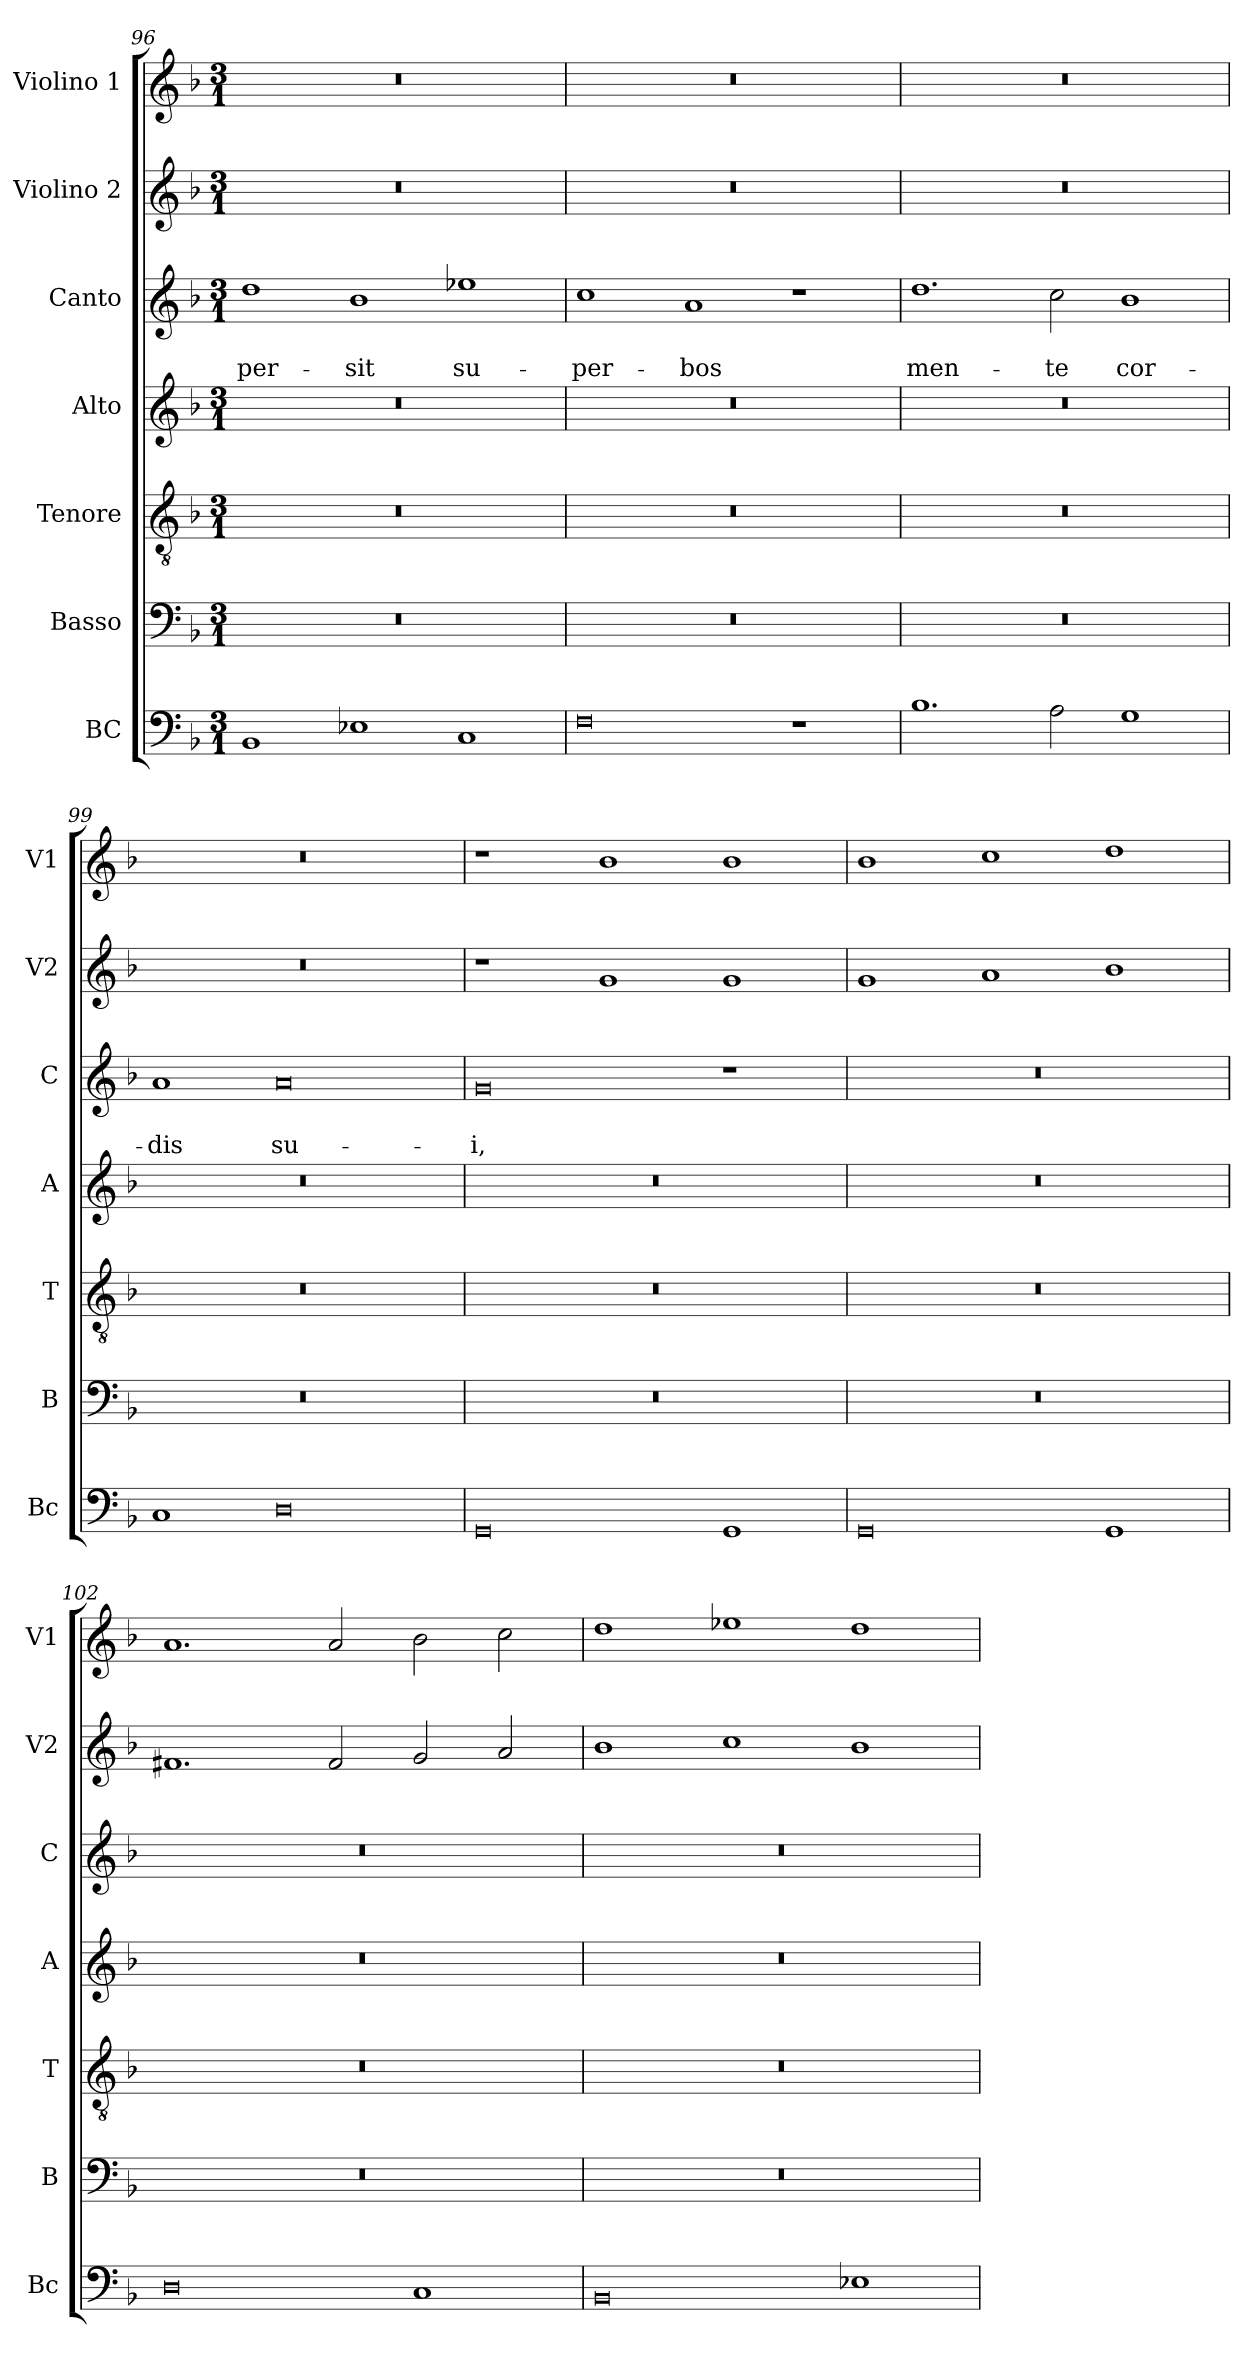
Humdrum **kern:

**kern	**kern	**kern	**kern	**kern	**text	**text	**kern	**kern
*part7	*part6	*part5	*part4	*part3	*part3	*part3	*part2	*part1
*staff7	*staff6	*staff5	*staff4	*staff3	*staff3	*staff3	*staff2	*staff1
*I"BC	*I"Basso	*I"Tenore	*I"Alto	*I"Canto	*	*	*I"Violino 2	*I"Violino 1
*I'Bc	*I'B	*I'T	*I'A	*I'C	*	*	*I'V2	*I'V1
!!LO:PB:g=z
*clefF4	*clefF4	*clefGv2	*clefG2	*clefG2	*	*	*clefG2	*clefG2
*k[b-]	*k[b-]	*k[b-]	*k[b-]	*k[b-]	*	*	*k[b-]	*k[b-]
*F:	*F:	*F:	*F:	*F:	*	*	*F:	*F:
*M3/1	*M3/1	*M3/1	*M3/1	*M3/1	*	*	*M3/1	*M3/1
=96	=96	=96	=96	=96	=96	=96	=96	=96
!	!	!	!	!	!	!LO:LY:b	!	!
1BB-	0.r	0.r	0.r	1dd	.	-per-	0.r	0.r
!	!	!	!	!	!	!LO:LY:b	!	!
1E-X	.	.	.	1b-	.	-sit	.	.
!	!	!	!	!	!	!LO:LY:b	!	!
1C	.	.	.	1ee-X	.	su-	.	.
=97	=97	=97	=97	=97	=97	=97	=97	=97
!	!	!	!	!	!	!LO:LY:b	!	!
0F	0.r	0.r	0.r	1cc	.	-per-	0.r	0.r
!	!	!	!	!	!	!LO:LY:b	!	!
.	.	.	.	1a	.	-bos	.	.
1r	.	.	.	1r	.	.	.	.
=98	=98	=98	=98	=98	=98	=98	=98	=98
!	!	!	!	!	!	!LO:LY:b	!	!
1.B-	0.r	0.r	0.r	1.dd	.	men-	0.r	0.r
!	!	!	!	!	!	!LO:LY:b	!	!
2A\	.	.	.	2cc\	.	-te	.	.
!	!	!	!	!	!	!LO:LY:b	!	!
1G	.	.	.	1b-	.	cor-	.	.
=99	=99	=99	=99	=99	=99	=99	=99	=99
!	!	!	!	!	!	!LO:LY:b	!	!
1C	0.r	0.r	0.r	1a	.	-dis	0.r	0.r
!	!	!	!	!	!	!LO:LY:b	!	!
0D	.	.	.	0a	.	su-	.	.
=100	=100	=100	=100	=100	=100	=100	=100	=100
!	!	!	!	!	!	!LO:LY:b	!	!
0GG	0.r	0.r	0.r	0g	.	-i,	1r	1r
.	.	.	.	.	.	.	1g	1b-
1GG	.	.	.	1r	.	.	1g	1b-
=101	=101	=101	=101	=101	=101	=101	=101	=101
0GG	0.r	0.r	0.r	0.r	.	.	1g	1b-
.	.	.	.	.	.	.	1a	1cc
1GG	.	.	.	.	.	.	1b-	1dd
=102	=102	=102	=102	=102	=102	=102	=102	=102
0D	0.r	0.r	0.r	0.r	.	.	1.f#X	1.a
.	.	.	.	.	.	.	2f#/	2a/
1C	.	.	.	.	.	.	2g/	2b-\
.	.	.	.	.	.	.	2a/	2cc\
!!LO:LB:g=z
=103	=103	=103	=103	=103	=103	=103	=103	=103
0BB-	0.r	0.r	0.r	0.r	.	.	1b-	1dd
.	.	.	.	.	.	.	1cc	1ee-X
1E-X	.	.	.	.	.	.	1b-	1dd
=	=	=	=	=	=	=	=	=
*-	*-	*-	*-	*-	*-	*-	*-	*-
